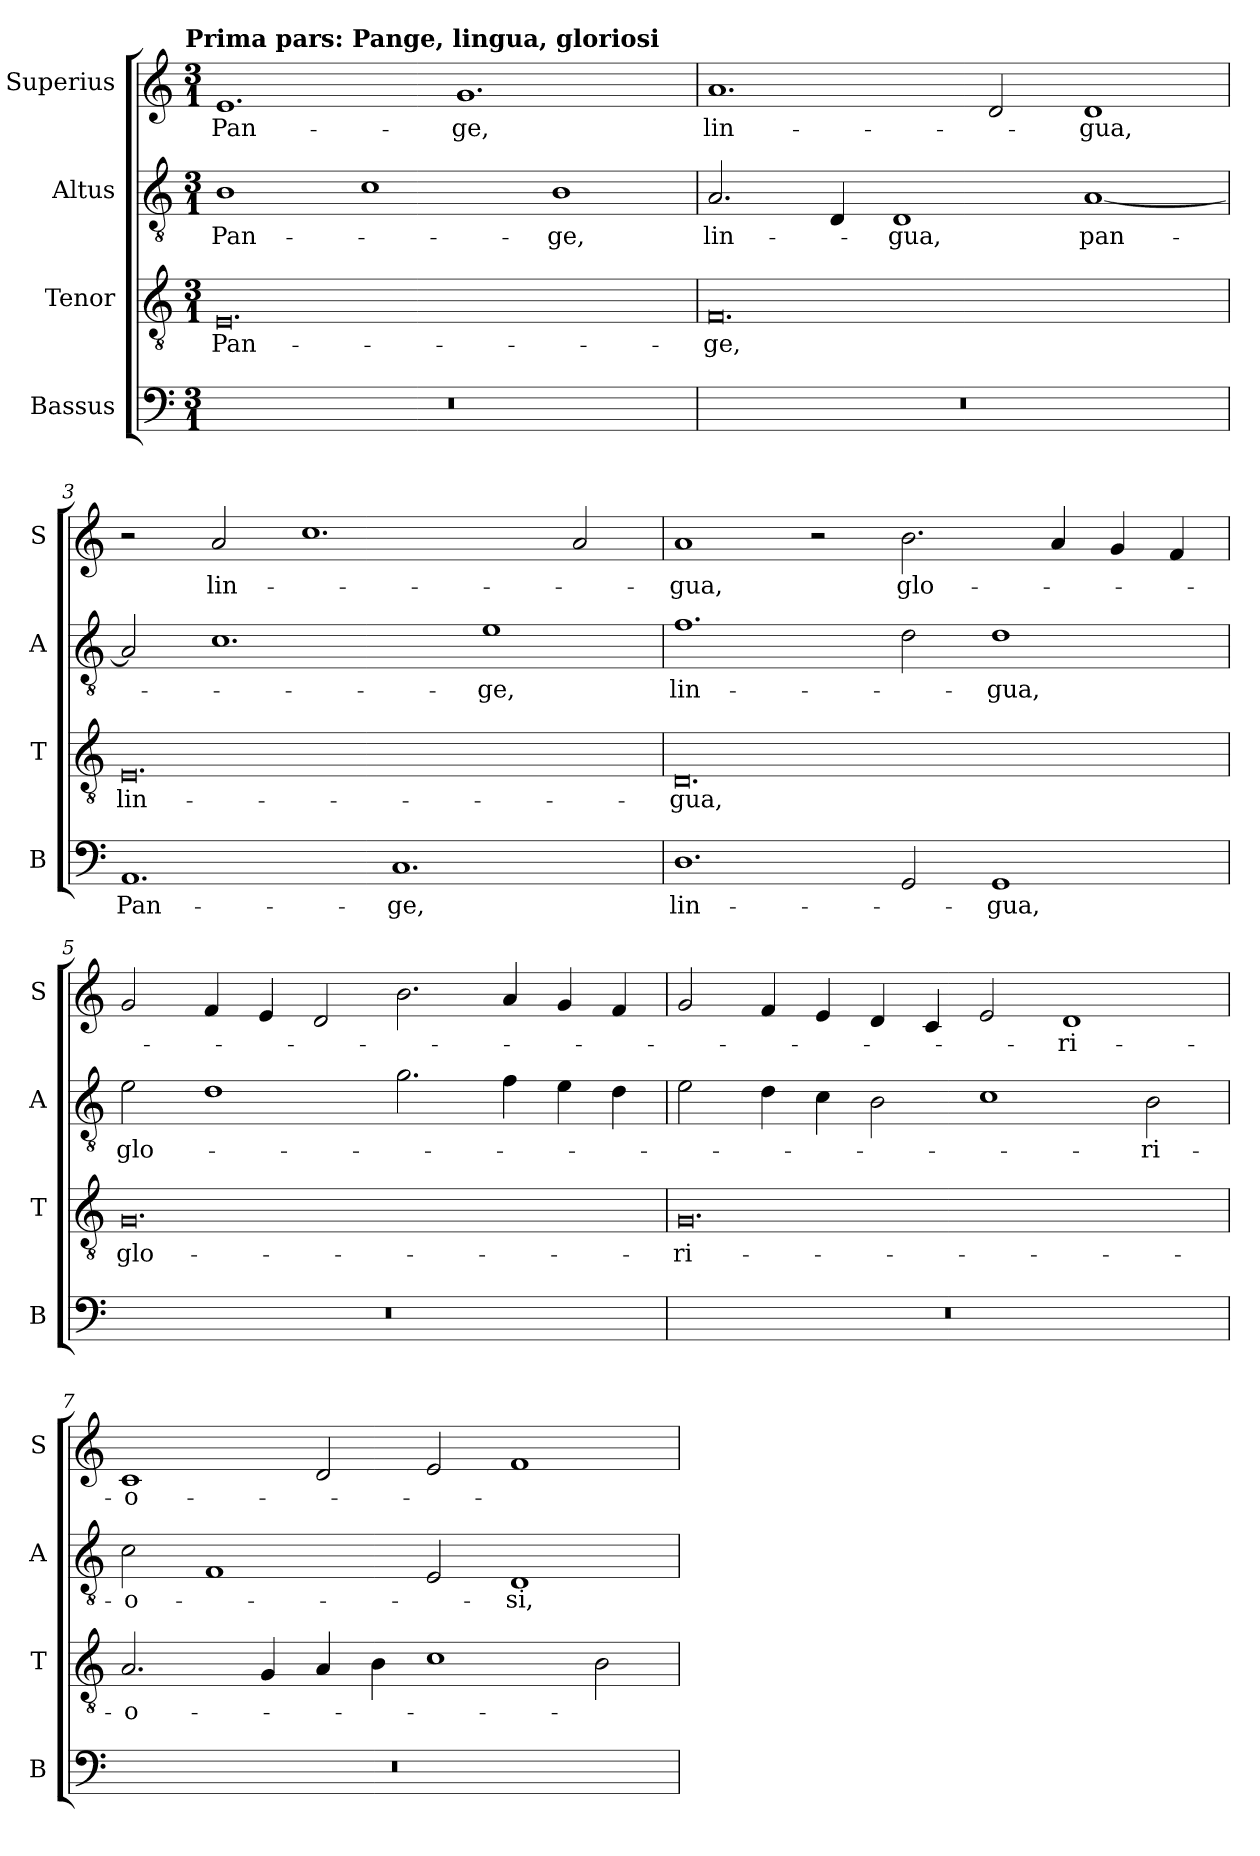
**kern	**text	**kern	**text	**kern	**text	**kern	**text
*part4	*part4	*part3	*part3	*part2	*part2	*part1	*part1
*staff4	*staff4	*staff3	*staff3	*staff2	*staff2	*staff1	*staff1
*I"Bassus	*	*I"Tenor	*	*I"Altus	*	*I"Superius	*
*I'B	*	*I'T	*	*I'A	*	*I'S	*
*clefF4	*	*clefGv2	*	*clefGv2	*	*clefG2	*
*k[]	*	*k[]	*	*k[]	*	*k[]	*
!!LO:TX:omd:t=Prima pars&colon; Pange, lingua, gloriosi
*M3/1	*	*M3/1	*	*M3/1	*	*M3/1	*
=1	=1	=1	=1	=1	=1	=1	=1
1%3r	.	0.E	Pan-	1B	Pan-	1.e	Pan-
.	.	.	.	1c	.	.	.
.	.	.	.	.	.	1.g	-ge,
.	.	.	.	1B	-ge,	.	.
=2	=2	=2	=2	=2	=2	=2	=2
1%3r	.	0.F	-ge,	2.A	lin-	1.a	lin-
.	.	.	.	4D	.	.	.
.	.	.	.	1D	-gua,	.	.
.	.	.	.	.	.	2d	.
.	.	.	.	[1A	pan-	1d	-gua,
=3	=3	=3	=3	=3	=3	=3	=3
1.AA	Pan-	0.E	lin-	2A]	.	2r	.
.	.	.	.	1.c	.	2a	lin-
.	.	.	.	.	.	1.cc	.
1.C	-ge,	.	.	.	.	.	.
.	.	.	.	1e	-ge,	.	.
.	.	.	.	.	.	2a	.
=4	=4	=4	=4	=4	=4	=4	=4
1.D	lin-	0.D	-gua,	1.f	lin-	1a	-gua,
.	.	.	.	.	.	2r	.
2GG	.	.	.	2d	.	2.b	glo-
1GG	-gua,	.	.	1d	-gua,	.	.
.	.	.	.	.	.	4a	.
.	.	.	.	.	.	4g	.
.	.	.	.	.	.	4f	.
=5	=5	=5	=5	=5	=5	=5	=5
1%3r	.	0.G	glo-	2e	glo-	2g	.
.	.	.	.	1d	.	4f	.
.	.	.	.	.	.	4e	.
.	.	.	.	.	.	2d	.
.	.	.	.	2.g	.	2.b	.
.	.	.	.	4f	.	4a	.
.	.	.	.	4e	.	4g	.
.	.	.	.	4d	.	4f	.
=6	=6	=6	=6	=6	=6	=6	=6
1%3r	.	0.G	-ri-	2e	.	2g	.
.	.	.	.	4d	.	4f	.
.	.	.	.	4c	.	4e	.
.	.	.	.	2B	.	4d	.
.	.	.	.	.	.	4c	.
.	.	.	.	1c	.	2e	.
.	.	.	.	.	.	1d	-ri-
.	.	.	.	2B	-ri-	.	.
=7	=7	=7	=7	=7	=7	=7	=7
1%3r	.	2.A	-o-	2c	-o-	1c	-o-
.	.	.	.	1F	.	.	.
.	.	4G	.	.	.	.	.
.	.	4A	.	.	.	2d	.
.	.	4B	.	.	.	.	.
.	.	1c	.	2E	.	2e	.
.	.	.	.	1D	-si,	1f	.
.	.	2B	.	.	.	.	.
=	=	=	=	=	=	=	=
*-	*-	*-	*-	*-	*-	*-	*-
